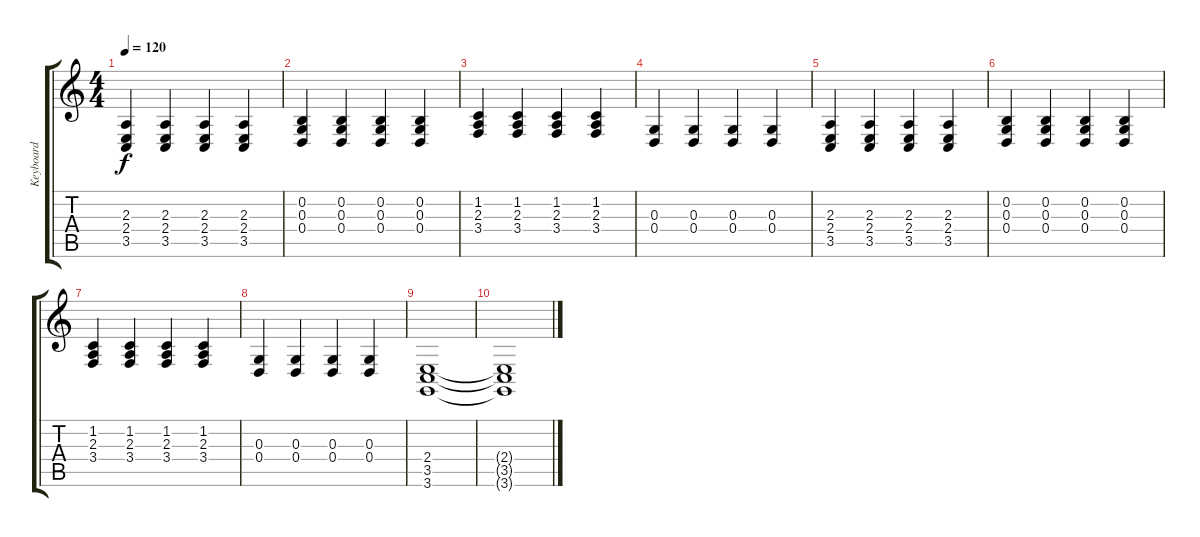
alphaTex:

\track ("Keyboard" "Keyboard") {instrument harpsichord}
\staff {score tabs}
\tuning (E4 B3 G3 D3 A2 E2) {hide}
\ts (4 4)
\tempo 120
\clef g2
\ks c
(2.3 2.4 3.5).4{dy f} (2.3 2.4 3.5).4 (2.3 2.4 3.5).4 (2.3 2.4 3.5).4 |
(0.2 0.3 0.4).4 (0.2 0.3 0.4).4 (0.2 0.3 0.4).4 (0.2 0.3 0.4).4 |
(1.2 2.3 3.4).4 (1.2 2.3 3.4).4 (1.2 2.3 3.4).4 (1.2 2.3 3.4).4 |
(0.3 0.4).4 (0.3 0.4).4 (0.3 0.4).4 (0.3 0.4).4 |
(2.3 2.4 3.5).4 (2.3 2.4 3.5).4 (2.3 2.4 3.5).4 (2.3 2.4 3.5).4 |
(0.2 0.3 0.4).4 (0.2 0.3 0.4).4 (0.2 0.3 0.4).4 (0.2 0.3 0.4).4 |
(1.2 2.3 3.4).4 (1.2 2.3 3.4).4 (1.2 2.3 3.4).4 (1.2 2.3 3.4).4 |
(0.3 0.4).4 (0.3 0.4).4 (0.3 0.4).4 (0.3 0.4).4 |
(2.4 3.5 3.6).1 |
(2.4{t} 3.5{t} 3.6{t}).1
